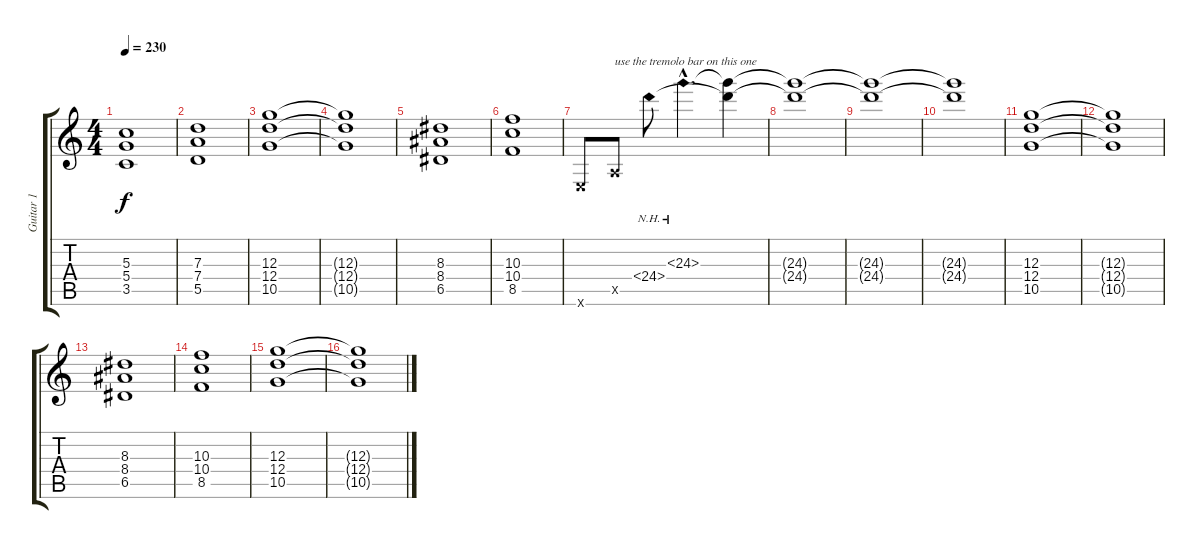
\track ("Guitar 1" "Guitar 1") {instrument distortionguitar}
\staff {score tabs}
\tuning (E4 B3 G3 D3 A2 E2) {hide}
\ts (4 4)
\tempo 230
\clef g2
\ks c
(5.3 5.4 3.5).1{dy f} |
(7.3 7.4 5.5).1 |
(12.3 12.4 10.5).1 |
(12.3{t} 12.4{t} 10.5{t}).1 |
(8.3 8.4 6.5).1 |
(10.3 10.4 8.5).1 |
0.6{x}.8 0.5{x}.8{txt "use the tremolo bar on this one"} 24.4{nh}.8 24.3{nh hac}.4{d} (24.3{t} 24.4{t}).4 |
(24.3{t} 24.4{t}).1 |
(24.3{t} 24.4{t}).1 |
(24.3{t} 24.4{t}).1 |
(12.3 12.4 10.5).1 |
(12.3{t} 12.4{t} 10.5{t}).1 |
(8.3 8.4 6.5).1 |
(10.3 10.4 8.5).1 |
(12.3 12.4 10.5).1 |
(12.3{t} 12.4{t} 10.5{t}).1
